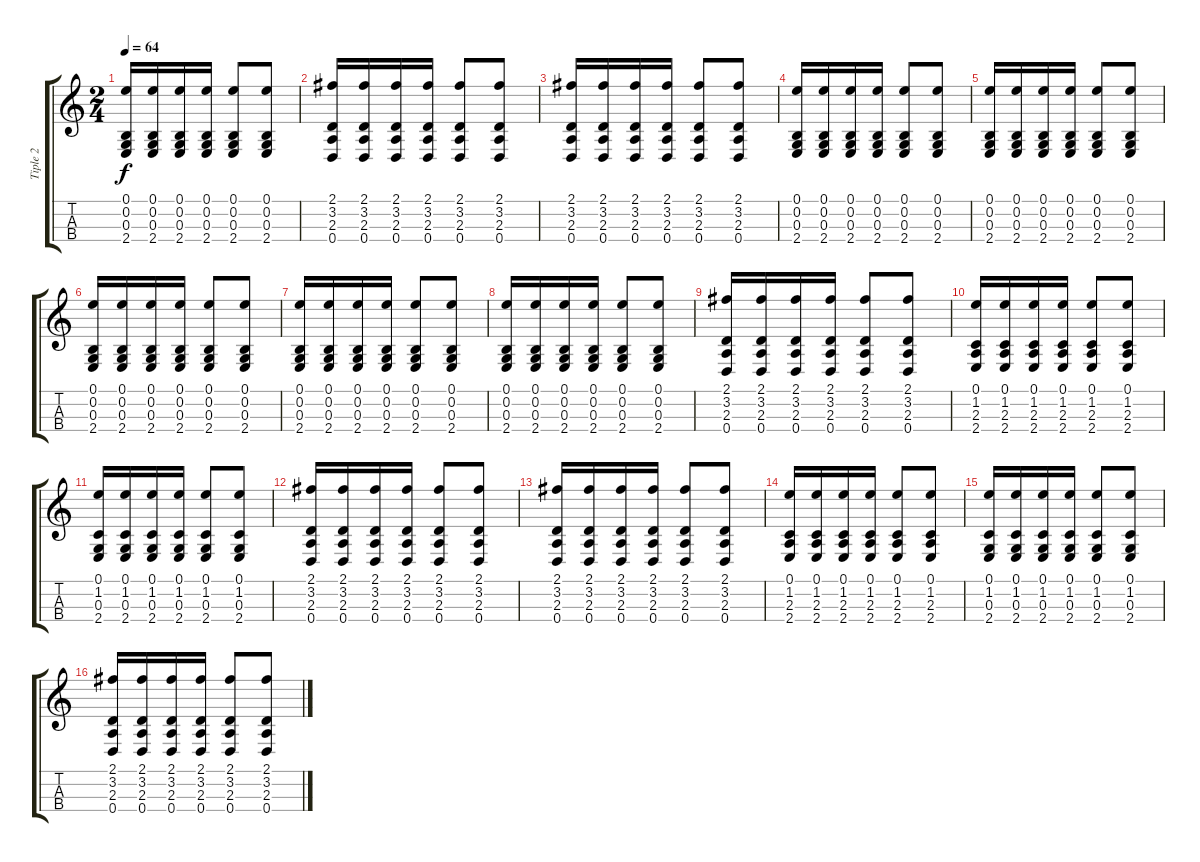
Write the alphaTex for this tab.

\track ("Tiple 2" "Tiple 2") {instrument acousticguitarsteel}
\staff {score tabs}
\tuning (E4 B2 G2 D2) {hide}
\ts (2 4)
\tempo 64
\clef g2
\ks c
(0.1 0.2 0.3 2.4).16{dy f} (0.1 0.2 0.3 2.4).16 (0.1 0.2 0.3 2.4).16 (0.1 0.2 0.3 2.4).16 (0.1 0.2 0.3 2.4).8 (0.1 0.2 0.3 2.4).8 |
(2.1 3.2 2.3 0.4).16 (2.1 3.2 2.3 0.4).16 (2.1 3.2 2.3 0.4).16 (2.1 3.2 2.3 0.4).16 (2.1 3.2 2.3 0.4).8 (2.1 3.2 2.3 0.4).8 |
(2.1 3.2 2.3 0.4).16 (2.1 3.2 2.3 0.4).16 (2.1 3.2 2.3 0.4).16 (2.1 3.2 2.3 0.4).16 (2.1 3.2 2.3 0.4).8 (2.1 3.2 2.3 0.4).8 |
(0.1 0.2 0.3 2.4).16 (0.1 0.2 0.3 2.4).16 (0.1 0.2 0.3 2.4).16 (0.1 0.2 0.3 2.4).16 (0.1 0.2 0.3 2.4).8 (0.1 0.2 0.3 2.4).8 |
(0.1 0.2 0.3 2.4).16 (0.1 0.2 0.3 2.4).16 (0.1 0.2 0.3 2.4).16 (0.1 0.2 0.3 2.4).16 (0.1 0.2 0.3 2.4).8 (0.1 0.2 0.3 2.4).8 |
(0.1 0.2 0.3 2.4).16 (0.1 0.2 0.3 2.4).16 (0.1 0.2 0.3 2.4).16 (0.1 0.2 0.3 2.4).16 (0.1 0.2 0.3 2.4).8 (0.1 0.2 0.3 2.4).8 |
(0.1 0.2 0.3 2.4).16 (0.1 0.2 0.3 2.4).16 (0.1 0.2 0.3 2.4).16 (0.1 0.2 0.3 2.4).16 (0.1 0.2 0.3 2.4).8 (0.1 0.2 0.3 2.4).8 |
(0.1 0.2 0.3 2.4).16 (0.1 0.2 0.3 2.4).16 (0.1 0.2 0.3 2.4).16 (0.1 0.2 0.3 2.4).16 (0.1 0.2 0.3 2.4).8 (0.1 0.2 0.3 2.4).8 |
(2.1 3.2 2.3 0.4).16 (2.1 3.2 2.3 0.4).16 (2.1 3.2 2.3 0.4).16 (2.1 3.2 2.3 0.4).16 (2.1 3.2 2.3 0.4).8 (2.1 3.2 2.3 0.4).8 |
(0.1 1.2 2.3 2.4).16 (0.1 1.2 2.3 2.4).16 (0.1 1.2 2.3 2.4).16 (0.1 1.2 2.3 2.4).16 (0.1 1.2 2.3 2.4).8 (0.1 1.2 2.3 2.4).8 |
(0.1 1.2 0.3 2.4).16 (0.1 1.2 0.3 2.4).16 (0.1 1.2 0.3 2.4).16 (0.1 1.2 0.3 2.4).16 (0.1 1.2 0.3 2.4).8 (0.1 1.2 0.3 2.4).8 |
(2.1 3.2 2.3 0.4).16 (2.1 3.2 2.3 0.4).16 (2.1 3.2 2.3 0.4).16 (2.1 3.2 2.3 0.4).16 (2.1 3.2 2.3 0.4).8 (2.1 3.2 2.3 0.4).8 |
(2.1 3.2 2.3 0.4).16 (2.1 3.2 2.3 0.4).16 (2.1 3.2 2.3 0.4).16 (2.1 3.2 2.3 0.4).16 (2.1 3.2 2.3 0.4).8 (2.1 3.2 2.3 0.4).8 |
(0.1 1.2 2.3 2.4).16 (0.1 1.2 2.3 2.4).16 (0.1 1.2 2.3 2.4).16 (0.1 1.2 2.3 2.4).16 (0.1 1.2 2.3 2.4).8 (0.1 1.2 2.3 2.4).8 |
(0.1 1.2 0.3 2.4).16 (0.1 1.2 0.3 2.4).16 (0.1 1.2 0.3 2.4).16 (0.1 1.2 0.3 2.4).16 (0.1 1.2 0.3 2.4).8 (0.1 1.2 0.3 2.4).8 |
(2.1 3.2 2.3 0.4).16 (2.1 3.2 2.3 0.4).16 (2.1 3.2 2.3 0.4).16 (2.1 3.2 2.3 0.4).16 (2.1 3.2 2.3 0.4).8 (2.1 3.2 2.3 0.4).8
